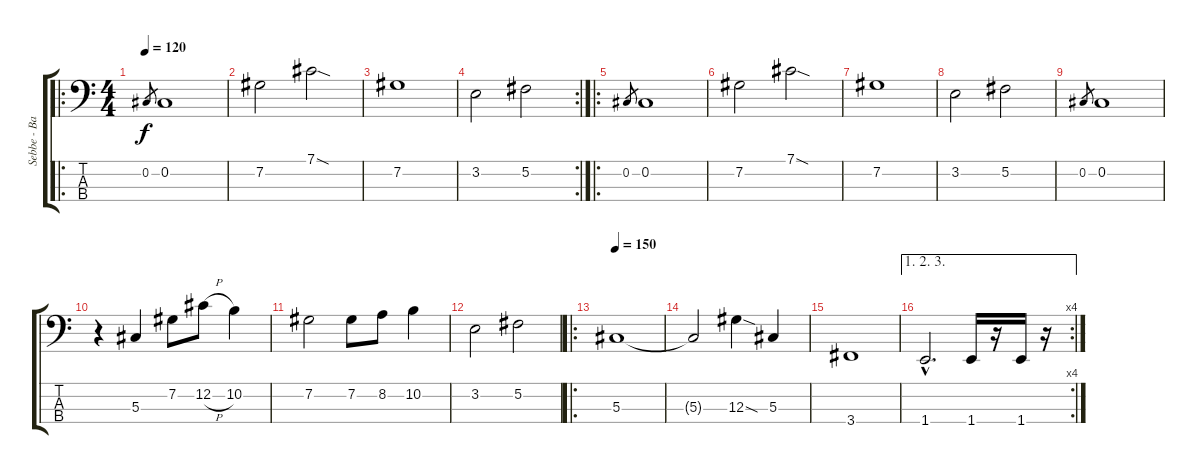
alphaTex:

\track ("Sebbe - Bass/Lead" "Sebbe - Ba") {instrument electricbasspick}
\staff {score tabs}
\tuning (Gb2 Db2 Ab1 Eb1) {hide}
\ro
\ts (4 4)
\tempo 120
\clef f4
\ks c
0.2.8{gr dy f instrument electricbasspick} 0.2.1 |
7.2.2 7.1{sod}.2 |
7.2.1 |
\rc 2
3.2.2 5.2.2 |
\ro
0.2.8{gr} 0.2.1 |
7.2.2 7.1{sod}.2 |
7.2.1 |
3.2.2 5.2.2 |
0.2.8{gr} 0.2.1 |
r.4 5.3.4 7.2.8 12.2{h}.8 10.2.4 |
7.2.2 7.2.8 8.2.8 10.2.4 |
3.2.2 5.2.2 |
\ro
\tempo 150
5.3.1 |
5.3{t}.2 12.3{sod}.4 5.3.4 |
3.4.1 |
\ae (1 2 3)
\rc 4
1.4{hac}.2{d} 1.4.16 r.16 1.4.16 r.16
